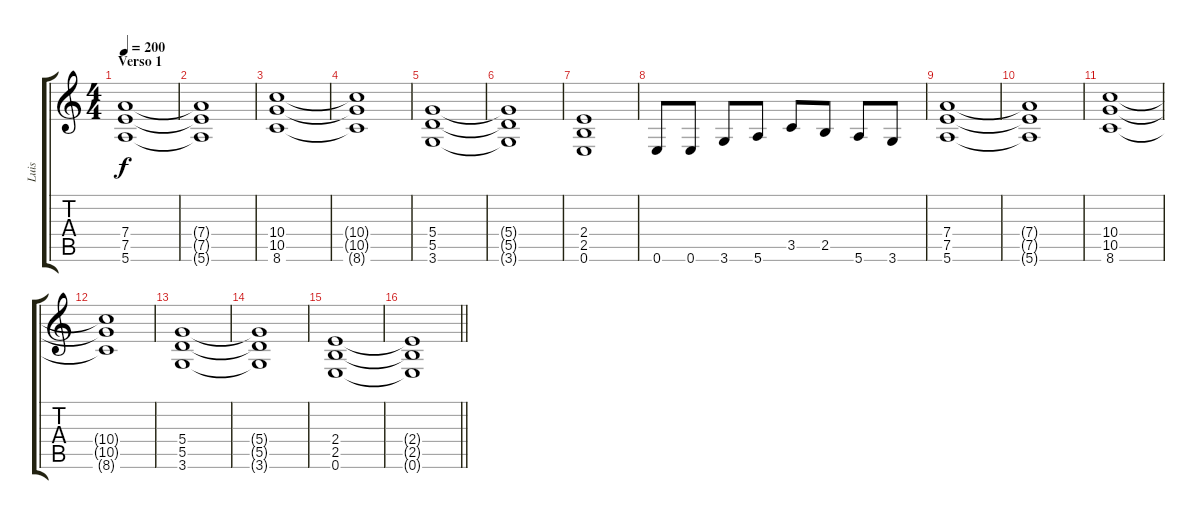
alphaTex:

\track ("Luis" "Luis") {instrument distortionguitar}
\staff {score tabs}
\tuning (E4 B3 G3 D3 A2 E2) {hide}
\ts (4 4)
\section ("" "Verso 1")
\tempo 200
\clef g2
\ks c
(7.4 7.5 5.6).1{dy f} |
(7.4{t} 7.5{t} 5.6{t}).1 |
(10.4 10.5 8.6).1 |
(10.4{t} 10.5{t} 8.6{t}).1 |
(5.4 5.5 3.6).1 |
(5.4{t} 5.5{t} 3.6{t}).1 |
(2.4 2.5 0.6).1 |
0.6.8 0.6.8 3.6.8 5.6.8 3.5.8 2.5.8 5.6.8 3.6.8 |
(7.4 7.5 5.6).1 |
(7.4{t} 7.5{t} 5.6{t}).1 |
(10.4 10.5 8.6).1 |
(10.4{t} 10.5{t} 8.6{t}).1 |
(5.4 5.5 3.6).1 |
(5.4{t} 5.5{t} 3.6{t}).1 |
(2.4 2.5 0.6).1 |
\barLineRight lightlight
(2.4{t} 2.5{t} 0.6{t}).1
